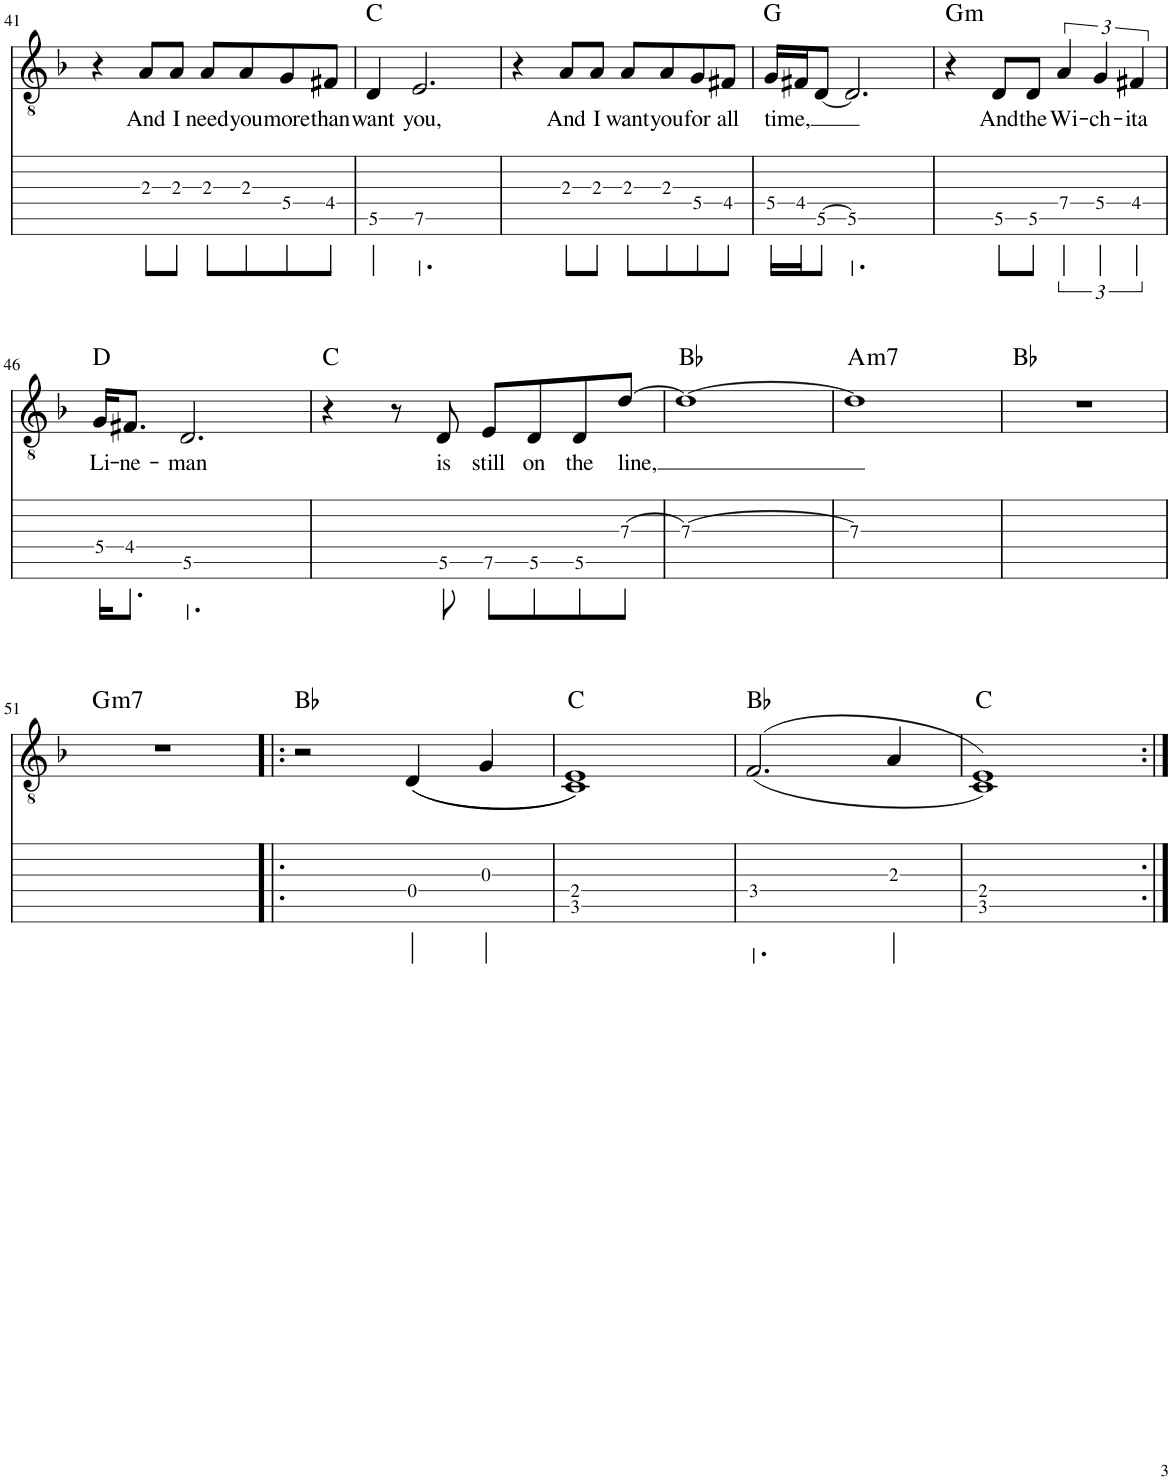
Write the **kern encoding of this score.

**kern	**kern	**text	**harte
*part1	*part1	*part1	*part1
*staff2	*staff1	*staff1	*
*I"Electric Guitar	*	*	*
*I'El. Guit.	*	*	*
!!LO:PB:g=z
*	*clefGv2	*	*
*k[b-]	*k[b-]	*	*
*M4/4	*M4/4	*	*
=41	=41	=41	=41
4r	4r	.	.
!	!	!LO:LY:b	!
8A\L	8A/L	And	.
!	!	!LO:LY:b	!
8A\J	8A/J	I	.
!	!	!LO:LY:b	!
8A\L	8A/L	need	.
!	!	!LO:LY:b	!
8A\	8A/	you	.
!	!	!LO:LY:b	!
8G\	8G/	more	.
!	!	!LO:LY:b	!
8F#X\J	8F#X/J	than	.
=42	=42	=42	=42
!	!	!LO:LY:b	!
4D\	4D/	want	C:maj
!	!	!LO:LY:b	!
2.E\	2.E/	you,	.
=43	=43	=43	=43
4r	4r	.	.
!	!	!LO:LY:b	!
8A\L	8A/L	And	.
!	!	!LO:LY:b	!
8A\J	8A/J	I	.
!	!	!LO:LY:b	!
8A\L	8A/L	want	.
!	!	!LO:LY:b	!
8A\	8A/	you	.
!	!	!LO:LY:b	!
8G\	8G/	for	.
!	!	!LO:LY:b	!
8F#X\J	8F#X/J	all	.
=44	=44	=44	=44
!	!	!LO:LY:b	!
16G\LL	16G/LL	time,	G:maj
16F#X\J	16F#X/J	.	.
[8D\J	[8D/J	.	.
2.D\]	2.D/]	.	.
=45	=45	=45	=45
!	!	!	!LO:H:kt=m
4r	4r	.	G:min
!	!	!LO:LY:b	!
8D\L	8D/L	And	.
!	!	!LO:LY:b	!
8D\J	8D/J	the	.
!	!	!LO:LY:b	!
6A\	6A/	Wi-	.
!	!	!LO:LY:b	!
6G\	6G/	-ch-	.
!	!	!LO:LY:b	!
6F#X\	6F#X/	-ita	.
!!LO:LB:g=z
=46	=46	=46	=46
!	!	!LO:LY:b	!
16G\KL	16G/KL	Li-	D:maj
!	!	!LO:LY:b	!
8.F#X\J	8.F#X/J	-ne-	.
!	!	!LO:LY:b	!
2.D\	2.D/	-man	.
=47	=47	=47	=47
4r	4r	.	C:maj
8r	8r	.	.
!	!	!LO:LY:b	!
8D\	8D/	is	.
!	!	!LO:LY:b	!
8E\L	8E/L	still	.
!	!	!LO:LY:b	!
8D\	8D/	on	.
!	!	!LO:LY:b	!
8D\	8D/	the	.
!	!	!LO:LY:b	!
[8d\J	[8d/J	line,	.
=48	=48	=48	=48
1d_	1d_	.	Bb:maj
=49	=49	=49	=49
!	!	!	!LO:H:kt=m7
1d]	1d]	.	A:min7
=50	=50	=50	=50
1r	1r	.	Bb:maj
!!LO:LB:g=z
=51	=51	=51	=51
!	!	!	!LO:H:kt=m7
1r	1r	.	G:min7
=52!|:	=52!|:	=52!|:	=52!|:
2r	2r	.	Bb:maj
4D\	((4D/	.	.
4G\	4G/	.	.
=53	=53	=53	=53
1C 1E	1C 1E))	.	C:maj
=54	=54	=54	=54
2.F\	(>(2.F/	.	Bb:maj
4A\	4A/	.	.
=55	=55	=55	=55
1C 1E	1C 1E))	.	C:maj
=:|!	=:|!	=:|!	=:|!
*-	*-	*-	*-
